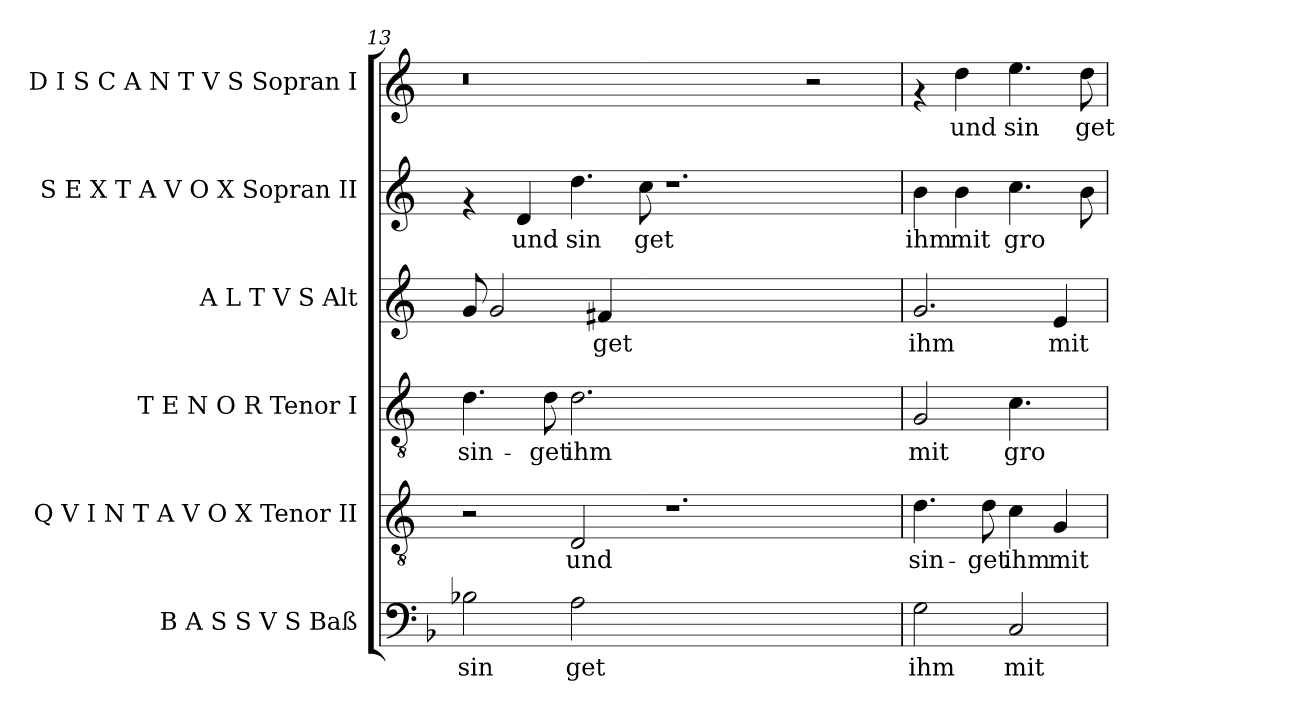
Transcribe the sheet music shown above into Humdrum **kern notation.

**kern	**text	**kern	**text	**kern	**text	**kern	**text	**kern	**text	**kern	**text
*part6	*part6	*part5	*part5	*part4	*part4	*part3	*part3	*part2	*part2	*part1	*part1
*staff6	*staff6	*staff5	*staff5	*staff4	*staff4	*staff3	*staff3	*staff2	*staff2	*staff1	*staff1
*I"B A S S V S  Baß	*	*I"Q V I N T A V O X  Tenor II	*	*I"T E N O R  Tenor I	*	*I"A L T V S  Alt	*	*I"S E X T A V O X  Sopran II	*	*I"D I S C A N T V S  Sopran I	*
*clefF4	*	*clefGv2	*	*clefGv2	*	*clefG2	*	*clefG2	*	*clefG2	*
*	*	*ITrd-3c-5	*	*ITrd-3c-5	*	*ITrd-3c-5	*	*ITrd-3c-5	*	*ITrd-3c-5	*
*k[b-]	*	*k[b-]	*	*k[b-]	*	*k[b-]	*	*k[b-]	*	*k[b-]	*
*F:	*	*F:	*	*F:	*	*F:	*	*F:	*	*F:	*
=13	=13	=13	=13	=13	=13	=13	=13	=13	=13	=13	=13
!	!LO:LY:b:rj	!	!	!	!LO:LY:b:rj	!	!LO:LY:b:cj	!	!	!	!
2B-X\	sin	2r	.	4.g\	sin-	8cc/	--	4rf	.	0r	.
!	!	!	!	!	!	!	!LO:LY:b:cj	!	!	!	!
.	.	.	.	.	.	2cc/	--	.	.	.	.
!	!	!	!	!	!	!	!	!	!LO:LY:b:cj	!	!
.	.	.	.	.	.	.	.	4g/	und	.	.
!	!	!	!	!	!LO:LY:b:rj	!	!	!	!	!	!
.	.	.	.	8g\	-get	.	.	.	.	.	.
!	!LO:LY:b:rj	!	!LO:LY:b:cj	!	!LO:LY:b:rj	!	!	!	!LO:LY:b:cj	!	!
2A\	get	2G/	und	2.g\	ihm	.	.	4.gg\	sin	.	.
!	!	!	!	!	!	!	!LO:LY:b:cj	!	!	!	!
.	.	.	.	.	.	4bn/	-get	.	.	.	.
!	!	!	!	!	!	!	!	!	!LO:LY:b:cj	!	!
.	.	.	.	.	.	1ryy	.	8ff\	get	.	.
1.ryy	.	1.r	.	.	.	.	.	1.r	.	.	.
.	.	.	.	1ryy	.	.	.	.	.	.	.
.	.	.	.	.	.	2ryy	.	.	.	.	.
.	.	.	.	.	.	.	.	.	.	2r	.
.	.	.	.	4ryy	.	.	.	.	.	.	.
.	.	.	.	.	.	8ryy	.	.	.	.	.
=14	=14	=14	=14	=14	=14	=14	=14	=14	=14	=14	=14
!	!LO:LY:b:rj	!	!LO:LY:b:cj	!	!LO:LY:b:rj	!	!LO:LY:b:cj	!	!LO:LY:b:cj	!	!
2G\	ihm	4.g\	sin-	2c/	mit	2.cc/	ihm	4ee\	ihm	4rf	.
!	!	!	!	!	!	!	!	!	!LO:LY:b:cj	!	!LO:LY:b:rj
.	.	.	.	.	.	.	.	4ee\	mit	4gg\	und
!	!	!	!LO:LY:b:cj	!	!	!	!	!	!	!	!
.	.	8g\	-get	.	.	.	.	.	.	.	.
!	!LO:LY:b:rj	!	!LO:LY:b:cj	!	!LO:LY:b:rj	!	!	!	!LO:LY:b:cj	!	!LO:LY:b:rj
2C/	mit	4f\	ihm	4.f\	gro-	.	.	4.ff\	gro	4.aa\	sin
!	!	!	!LO:LY:b:cj	!	!	!	!LO:LY:b:cj	!	!	!	!
.	.	4c/	mit	.	.	4a/	mit	.	.	.	.
!	!	!	!	!	!	!	!	!	!LO:LY:b:cj	!	!LO:LY:b:rj
.	.	.	.	8ryy	.	.	.	8ee\	.	8gg\	get
=	=	=	=	=	=	=	=	=	=	=	=
*-	*-	*-	*-	*-	*-	*-	*-	*-	*-	*-	*-
